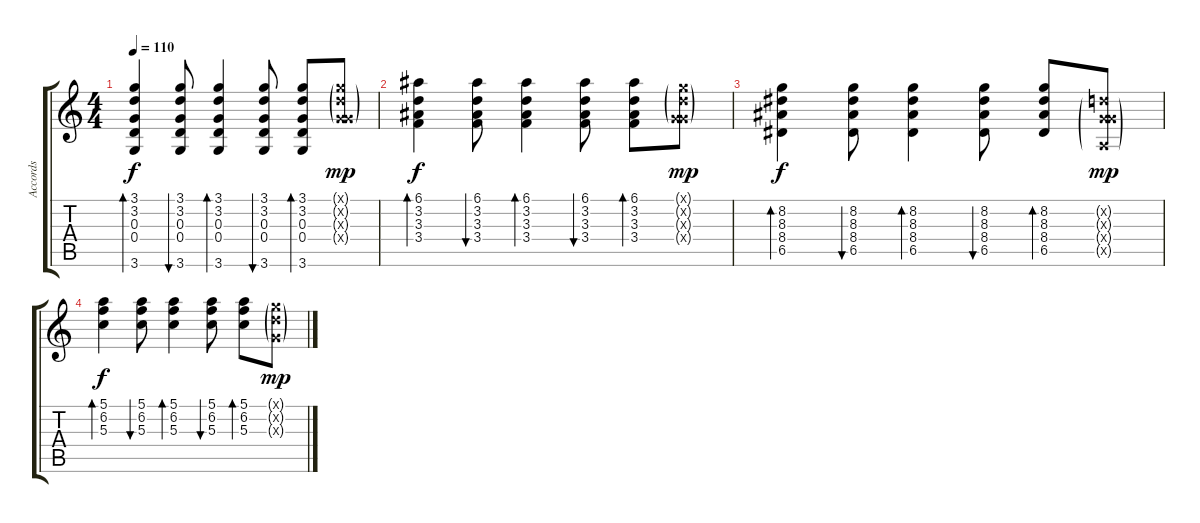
\track ("Accords" "Accords") {instrument acousticguitarsteel}
\staff {score tabs}
\tuning (E4 B3 G3 D3 A2 E2) {hide}
\ts (4 4)
\tempo 110
\clef g2
\ks c
(3.1 3.2 0.3 0.4 3.6).4{bd 120 dy f} (3.1 3.2 0.3 0.4 3.6).8{bu 120} (3.1 3.2 0.3 0.4 3.6).4{bd 120} (3.1 3.2 0.3 0.4 3.6).8{bu 120} (3.1 3.2 0.3 0.4 3.6).8{bd 120} (3.1{g x} 3.2{g x} 0.3{g x} 5.4{g x}).8{dy mp} |
(6.1 3.2 3.3 3.4).4{bd 120 dy f} (6.1 3.2 3.3 3.4).8{bu 120} (6.1 3.2 3.3 3.4).4{bd 120} (6.1 3.2 3.3 3.4).8{bu 120} (6.1 3.2 3.3 3.4).8{bd 120} (3.1{g x} 3.2{g x} 0.3{g x} 5.4{g x}).8{dy mp} |
(8.2 8.3 8.4 6.5).4{bd 120 dy f} (8.2 8.3 8.4 6.5).8{bu 120} (8.2 8.3 8.4 6.5).4{bd 120} (8.2 8.3 8.4 6.5).8{bu 120} (8.2 8.3 8.4 6.5).8{bd 120} (3.2{g x} 0.3{g x} 5.4{g x} 0.5{g x}).8{dy mp} |
(5.1 6.2 5.3).4{bd 120 dy f} (5.1 6.2 5.3).8{bu 120} (5.1 6.2 5.3).4{bd 120} (5.1 6.2 5.3).8{bu 120} (5.1 6.2 5.3).8{bd 120} (3.1{g x} 3.2{g x} 0.3{g x}).8{dy mp}
